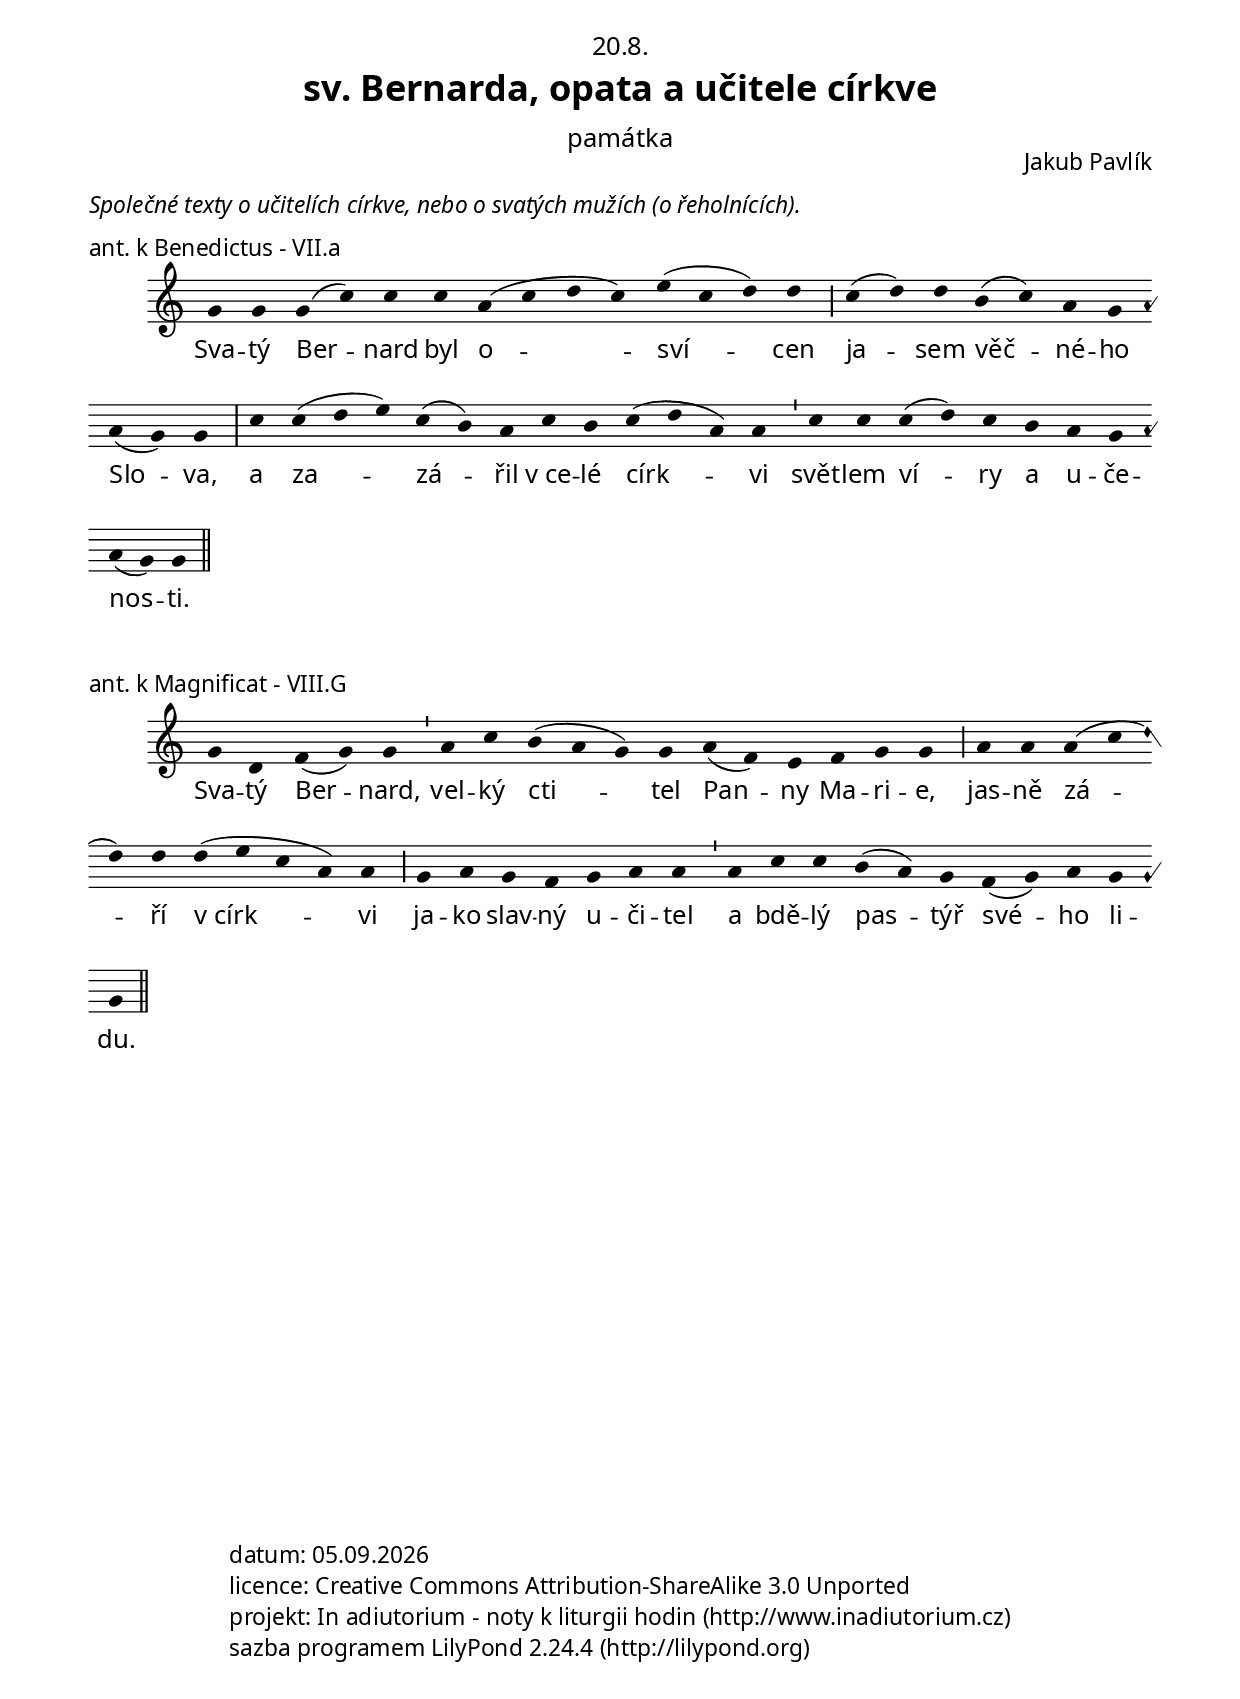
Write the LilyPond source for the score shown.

\version "2.15.40"

\include "../spolecne.ly"
\include "../dilyresponsorii.ly"

\header {
  title = \markup\titleSvatek
            "sv. Bernarda, opata a učitele církve"
            památka
            20.8.
  composer = "Jakub Pavlík"
}

\markup\communia #'(#:ucitel #:reholnik)

\score {
  \relative c'' {
    \choralniRezim
    g4 g g( c) c
    c a( c d c) e( c d) d \barMaior
    c( d) d b( c) a g a( g) g \barMax
    c c( d e) c( b) a c b c( d a) a \barMin
    c c c( d) c b a g a( g) g \barFinalis
  }
  \addlyrics {
    Sva -- tý Ber -- nard byl o -- sví -- cen
    ja -- sem věč -- né -- ho Slo -- va,
    a za -- zá -- řil v_ce -- lé círk -- vi
    svět -- lem ví -- ry a u -- če -- nos -- ti.
  }
  \header {
    quid = "ant. k Benedictus"
    modus = "VII"
    differentia = "a"
    psalmus = ""
    id = "aben"
    piece = \markup {\sestavTitulekBezZalmu}
  }
}

\score {
  \relative c'' {
    \choralniRezim
    g4 d f( g) g \barMin
    a c b( a g) g a( f) e f g g \barMaior
    a a a( c d) d d( e c a) a \barMaior
    g a g f g a a \barMin
    a c c b( a) g f( g) a g g \barFinalis
  }
  \addlyrics {
    Sva -- tý Ber -- nard,
    vel -- ký cti -- tel Pan -- ny Ma -- ri -- e,
    jas -- ně zá -- ří v_círk -- vi
    ja -- ko slav -- ný u -- či -- tel
    a bdě -- lý pas -- týř své -- ho li -- du.
  }
  \header {
    quid = "ant. k Magnificat"
    modus = "VIII"
    differentia = "G"
    psalmus = ""
    id = "amag"
    piece = \markup {\sestavTitulekBezZalmu}
  }
}